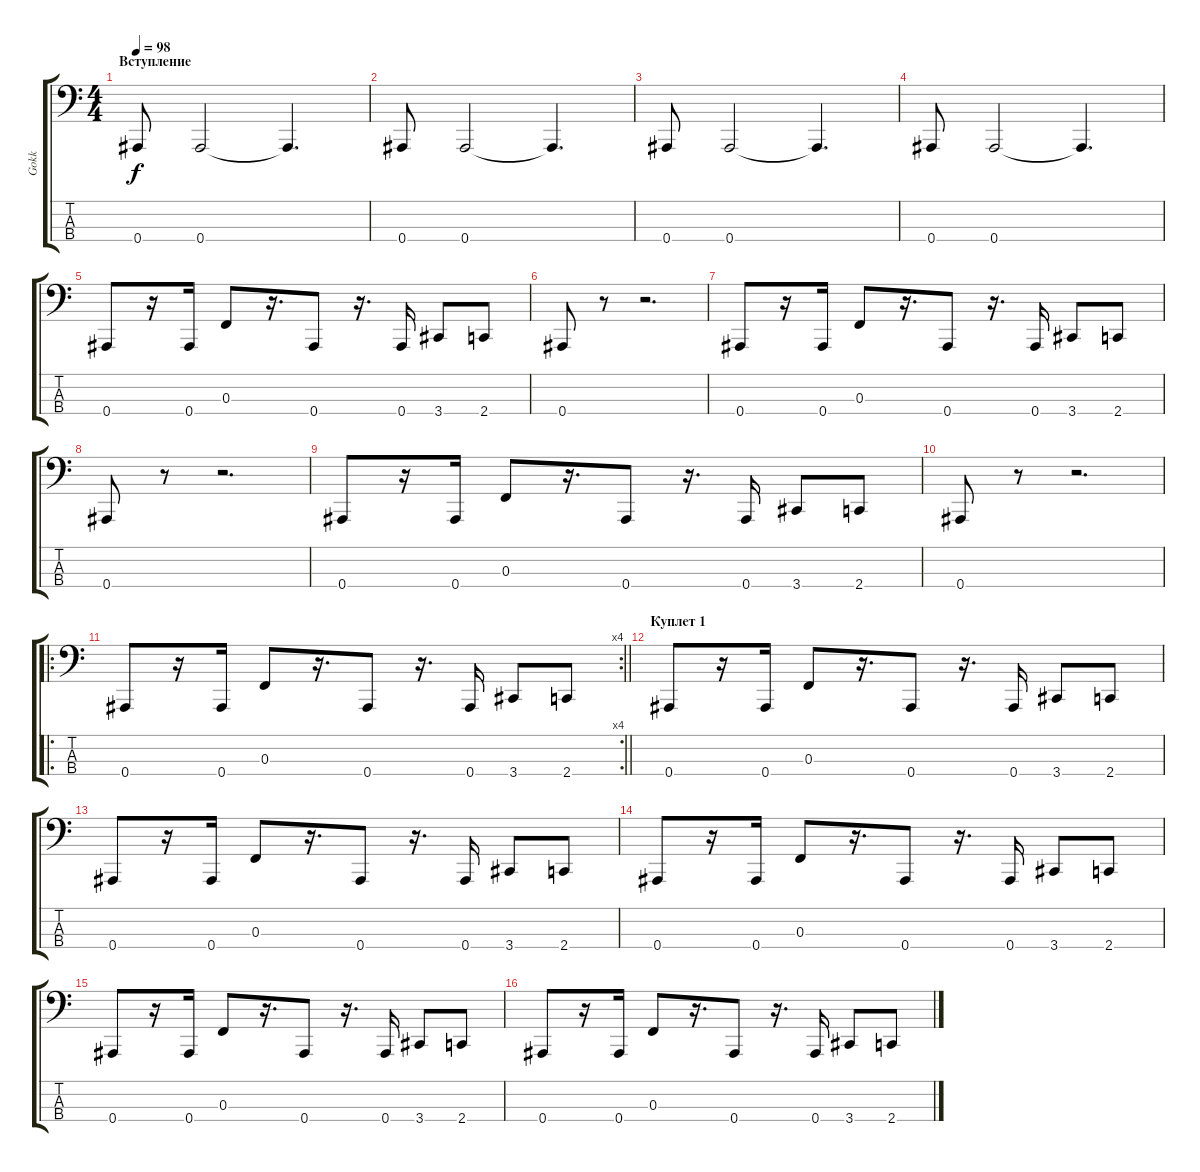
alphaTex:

\track ("Gokk" "Gokk") {instrument electricbassfinger}
\staff {score tabs}
\tuning (Eb2 Bb1 F1 Bb0) {hide}
\ts (4 4)
\section ("" "Вступление")
\tempo 98
\clef f4
\ks c
0.4.8{dy f instrument electricbassfinger} 0.4.2 0.4{t}.4{d} |
0.4.8 0.4.2 0.4{t}.4{d} |
0.4.8 0.4.2 0.4{t}.4{d} |
0.4.8 0.4.2 0.4{t}.4{d} |
0.4.8 r.16 0.4.16 0.3.8 r.16{d} 0.4.8 r.16{d} 0.4.16 3.4.8 2.4.8 |
0.4.8 r.8 r.2{d} |
0.4.8 r.16 0.4.16 0.3.8 r.16{d} 0.4.8 r.16{d} 0.4.16 3.4.8 2.4.8 |
0.4.8 r.8 r.2{d} |
0.4.8 r.16 0.4.16 0.3.8 r.16{d} 0.4.8 r.16{d} 0.4.16 3.4.8 2.4.8 |
0.4.8 r.8 r.2{d} |
\ro
\rc 4
\barLineRight lightlight
0.4.8 r.16 0.4.16 0.3.8 r.16{d} 0.4.8 r.16{d} 0.4.16 3.4.8 2.4.8 |
\section ("" "Куплет 1")
0.4.8 r.16 0.4.16 0.3.8 r.16{d} 0.4.8 r.16{d} 0.4.16 3.4.8 2.4.8 |
0.4.8 r.16 0.4.16 0.3.8 r.16{d} 0.4.8 r.16{d} 0.4.16 3.4.8 2.4.8 |
0.4.8 r.16 0.4.16 0.3.8 r.16{d} 0.4.8 r.16{d} 0.4.16 3.4.8 2.4.8 |
0.4.8 r.16 0.4.16 0.3.8 r.16{d} 0.4.8 r.16{d} 0.4.16 3.4.8 2.4.8 |
0.4.8 r.16 0.4.16 0.3.8 r.16{d} 0.4.8 r.16{d} 0.4.16 3.4.8 2.4.8
